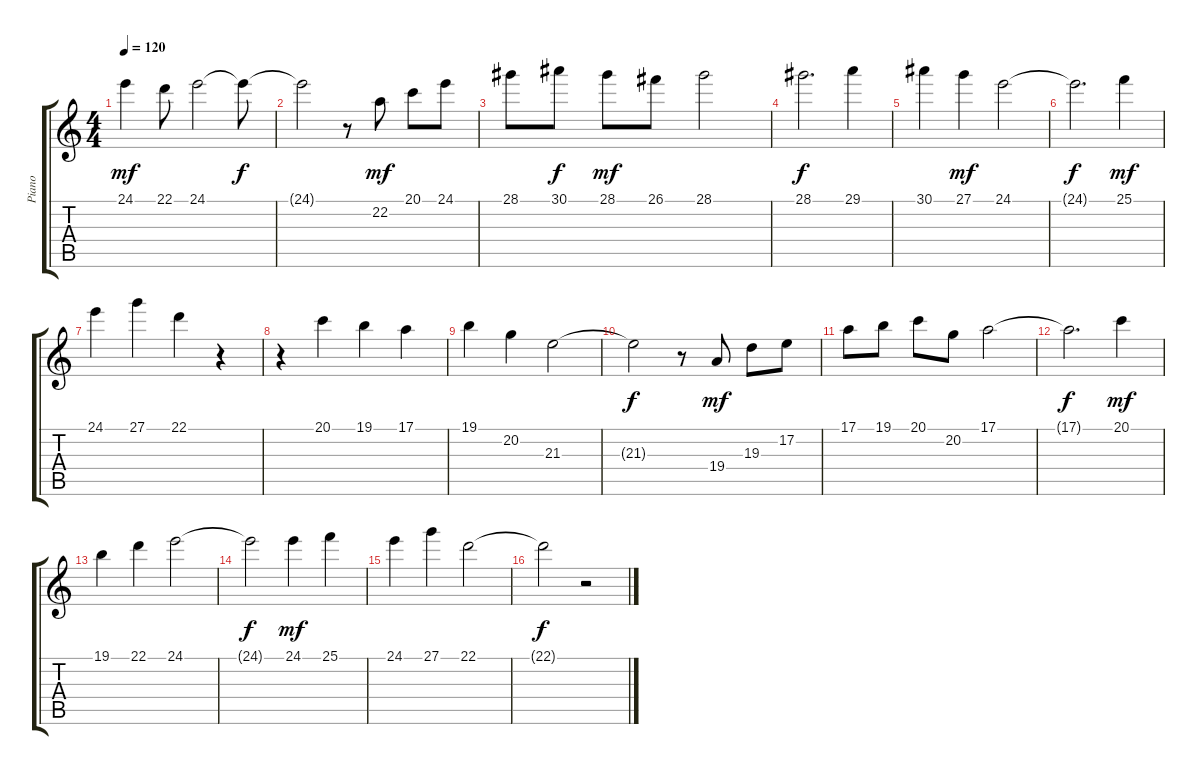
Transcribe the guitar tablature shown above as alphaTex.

\track ("Piano" "Piano") {instrument acousticgrandpiano}
\staff {score tabs}
\tuning (E4 B3 G3 D3 A2 E2) {hide}
\ts (4 4)
\tempo 120
\clef g2
\ks c
24.1.4{dy mf} 22.1.8 24.1.2 24.1{t}.8{dy f} |
24.1{t}.2 r.8 22.2.8{dy mf} 20.1.8 24.1.8 |
28.1.8 30.1.8{dy f} 28.1.8{dy mf} 26.1.8 28.1.2 |
28.1.2{d dy f} 29.1.4 |
30.1.4 27.1.4{dy mf} 24.1.2 |
24.1{t}.2{d dy f} 25.1.4{dy mf} |
24.1.4 27.1.4 22.1.4 r.4 |
r.4 20.1.4 19.1.4 17.1.4 |
19.1.4 20.2.4 21.3.2 |
21.3{t}.2{dy f} r.8 19.4.8{dy mf} 19.3.8 17.2.8 |
17.1.8 19.1.8 20.1.8 20.2.8 17.1.2 |
17.1{t}.2{d dy f} 20.1.4{dy mf} |
19.1.4 22.1.4 24.1.2 |
24.1{t}.2{dy f} 24.1.4{dy mf} 25.1.4 |
24.1.4 27.1.4 22.1.2 |
22.1{t}.2{dy f} r.2
